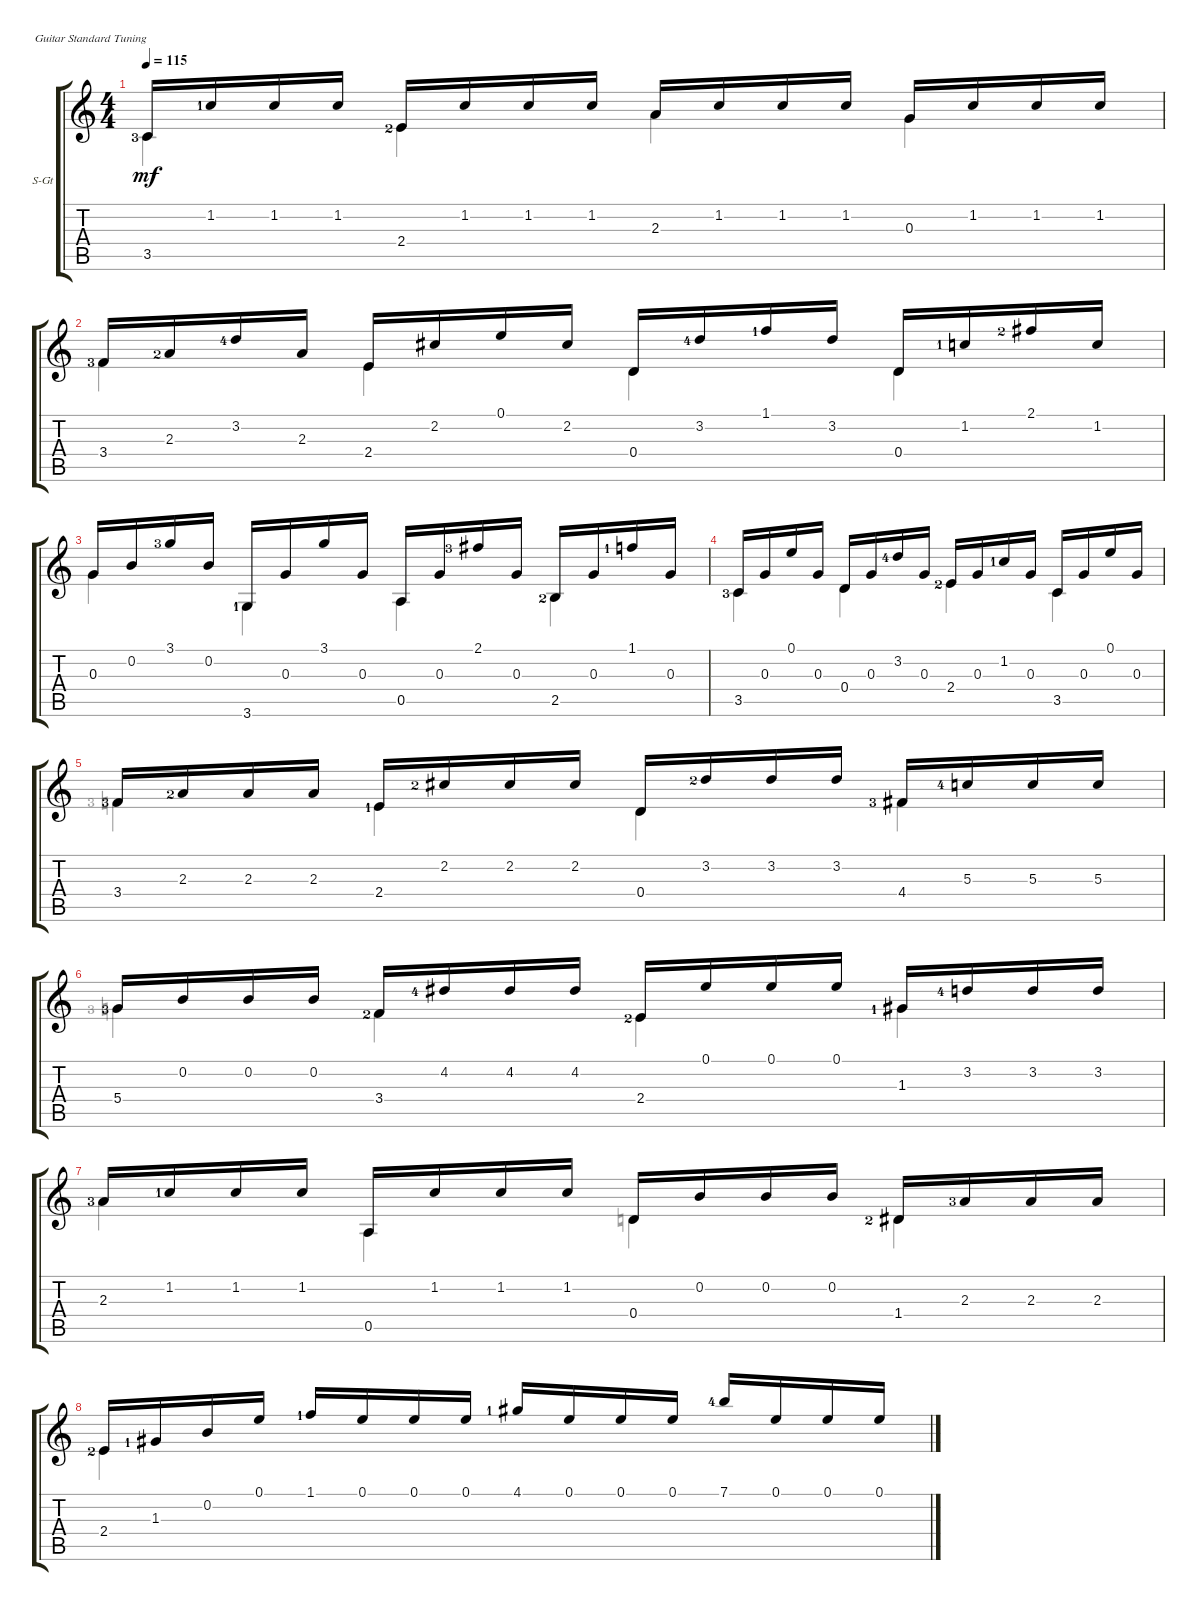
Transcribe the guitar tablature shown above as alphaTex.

\defaultSystemsLayout 4
\bracketExtendMode groupsimilarinstruments
\firstSystemTrackNameOrientation horizontal
\otherSystemsTrackNameOrientation horizontal
\track ("Steel Guitar" "S-Gt") {instrument acousticguitarsteel}
\staff {score tabs}
\tuning (E4 B3 G3 D3 A2 E2)
\voice
\ts (4 4)
\tempo 115
\clef g2
\ks c
3.5{lf 4}.16{dy mf} 1.2{lf 2}.16 1.2.16 1.2.16 2.4{lf 3}.16 1.2.16 1.2.16 1.2.16 2.3.16 1.2.16 1.2.16 1.2.16 0.3.16 1.2.16 1.2.16 1.2.16 |
3.4{lf 4}.16 2.3{lf 3}.16 3.2{lf 5}.16 2.3.16 2.4.16 2.2.16 0.1.16 2.2.16 0.4.16 3.2{lf 5}.16 1.1{lf 2}.16 3.2.16 0.4.16 1.2{lf 2}.16 2.1{lf 3}.16 1.2.16 |
0.3.16 0.2.16 3.1{lf 4}.16 0.2.16 3.6{lf 2}.16 0.3.16 3.1.16 0.3.16 0.5.16 0.3.16 2.1{lf 4}.16 0.3.16 2.5{lf 3}.16 0.3.16 1.1{lf 2}.16 0.3.16 |
3.5{lf 4}.16 0.3.16 0.1.16 0.3.16 0.4.16 0.3.16 3.2{lf 5}.16 0.3.16 2.4{lf 3}.16 0.3.16 1.2{lf 2}.16 0.3.16 3.5.16 0.3.16 0.1.16 0.3.16 |
3.4{lf 4}.16 2.3{lf 3}.16 2.3.16 2.3.16 2.4{lf 2}.16 2.2{lf 3}.16 2.2.16 2.2.16 0.4.16 3.2{lf 3}.16 3.2.16 3.2.16 4.4{lf 4}.16 5.3{lf 5}.16 5.3.16 5.3.16 |
5.4{lf 4}.16 0.2.16 0.2.16 0.2.16 3.4{lf 3}.16 4.2{lf 5}.16 4.2.16 4.2.16 2.4{lf 3}.16 0.1.16 0.1.16 0.1.16 1.3{lf 2}.16 3.2{lf 5}.16 3.2.16 3.2.16 |
2.3{lf 4}.16 1.2{lf 2}.16 1.2.16 1.2.16 0.5.16 1.2.16 1.2.16 1.2.16 0.4.16 0.2.16 0.2.16 0.2.16 1.4{lf 3}.16 2.3{lf 4}.16 2.3.16 2.3.16 |
2.4{lf 3}.16 1.3{lf 2}.16 0.2.16 0.1.16 1.1{lf 2}.16 0.1.16 0.1.16 0.1.16 4.1{lf 2}.16 0.1.16 0.1.16 0.1.16 7.1{lf 5}.16 0.1.16 0.1.16 0.1.16
\voice
\clef g2
\ottava regular
\simile none
\ks c
3.5{lf 4}.4{dy mf} 2.4{lf 3}.4 2.3.4 0.3.4 |
3.4{lf 4}.4 2.4.4 0.4.4 0.4.4 |
0.3.4 3.6{lf 2}.4 0.5.4 2.5{lf 3}.4 |
3.5{lf 4}.4 0.4.4 2.4{lf 3}.4 3.5.4 |
3.4{lf 4}.4 2.4{lf 2}.4 0.4.4 4.4{lf 4}.4 |
5.4{lf 4}.4 3.4{lf 3}.4 2.4{lf 3}.4 1.3{lf 2}.4 |
2.3{lf 4}.4 0.5.4 0.4.4 1.4{lf 3}.4 |
2.4{lf 3}.4
